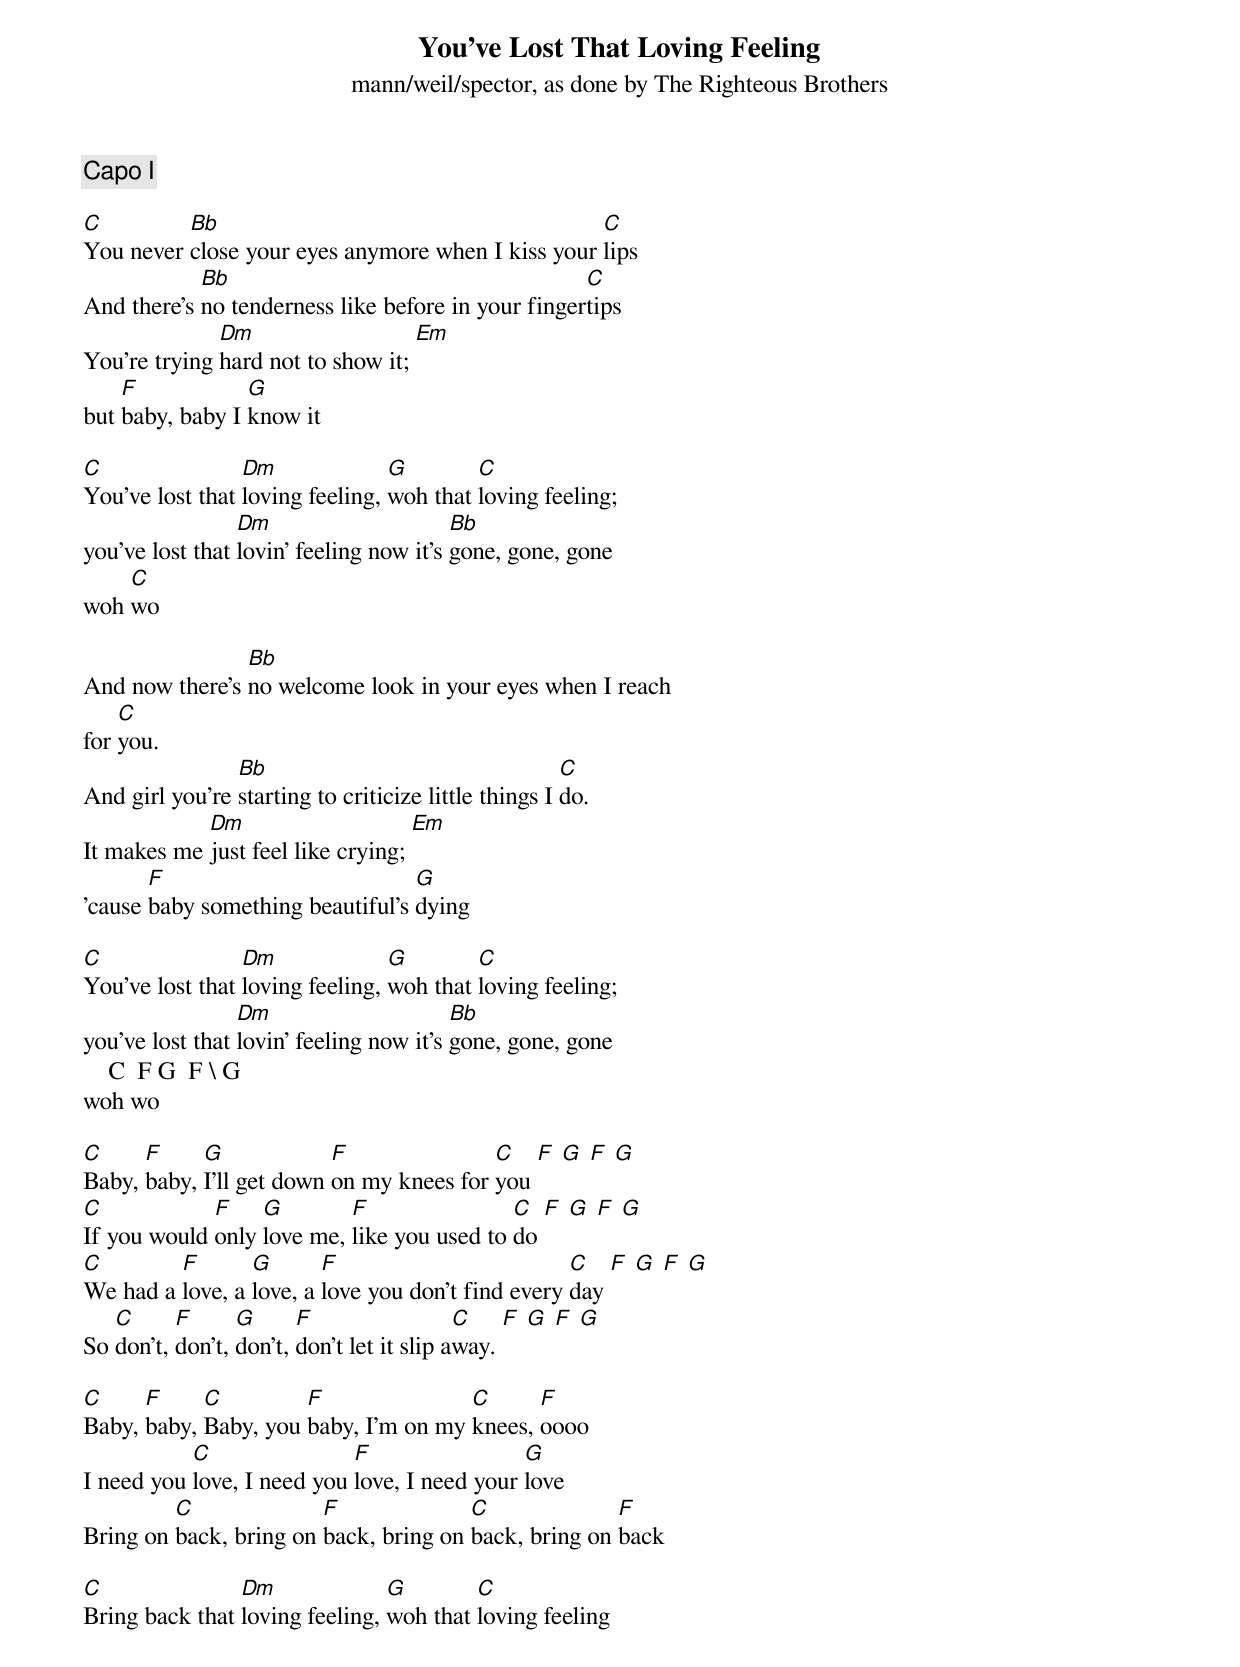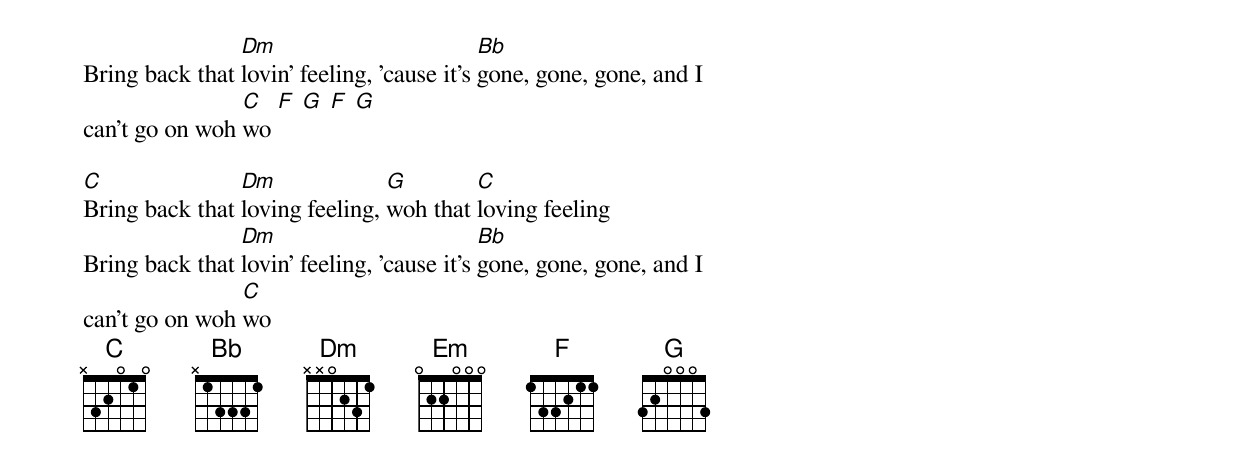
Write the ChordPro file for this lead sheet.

{title: You've Lost That Loving Feeling}
{subtitle: mann/weil/spector, as done by The Righteous Brothers}
{c:Capo I}

[C]You never [Bb]close your eyes anymore when I kiss your [C]lips
And there's [Bb]no tenderness like before in your finger[C]tips
You're trying [Dm]hard not to show it; [Em]
but [F]baby, baby I [G]know it

[C]You've lost that [Dm]loving feeling, [G]woh that [C]loving feeling;
you've lost that [Dm]lovin' feeling now it's [Bb]gone, gone, gone
woh [C]wo

And now there's [Bb]no welcome look in your eyes when I reach
for [C]you.
And girl you're [Bb]starting to criticize little things I [C]do.
It makes me [Dm]just feel like crying; [Em]
'cause [F]baby something beautiful's [G]dying

[C]You've lost that [Dm]loving feeling, [G]woh that [C]loving feeling;
you've lost that [Dm]lovin' feeling now it's [Bb]gone, gone, gone
    C  F G  F \ G
woh wo

[C]Baby, [F]baby, [G]I'll get down [F]on my knees for [C]you [F] [G] [F] [G]
[C]If you would [F]only [G]love me, [F]like you used to [C]do [F] [G] [F] [G]
[C]We had a [F]love, a [G]love, a [F]love you don't find every [C]day [F] [G] [F] [G]
So [C]don't, [F]don't, [G]don't, [F]don't let it slip a[C]way. [F] [G] [F] [G]

[C]Baby, [F]baby, [C]Baby, you [F]baby, I'm on my [C]knees, [F]oooo
I need you [C]love, I need you [F]love, I need your [G]love
Bring on [C]back, bring on [F]back, bring on [C]back, bring on [F]back

[C]Bring back that [Dm]loving feeling, [G]woh that [C]loving feeling
Bring back that [Dm]lovin' feeling, 'cause it's [Bb]gone, gone, gone, and I
can't go on woh [C]wo [F] [G] [F] [G]

[C]Bring back that [Dm]loving feeling, [G]woh that [C]loving feeling
Bring back that [Dm]lovin' feeling, 'cause it's [Bb]gone, gone, gone, and I
can't go on woh [C]wo
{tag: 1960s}
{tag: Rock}
